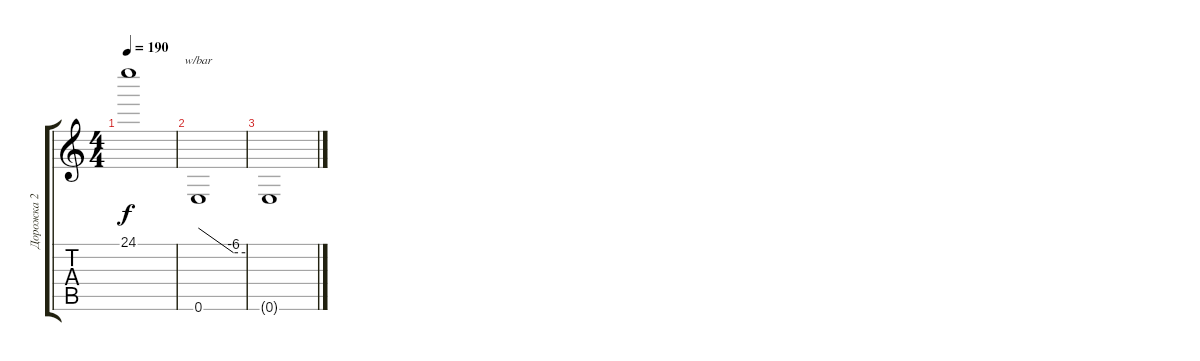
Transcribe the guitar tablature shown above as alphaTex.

\track ("Дорожка 2" "Дорожка 2") {instrument distortionguitar}
\staff {score tabs}
\tuning (E4 B3 G3 D3 A2 E2) {hide}
\ts (4 4)
\tempo 190
\clef g2
\ks c
24.1{t}.1{dy f} |
0.6.1{tbe (custom default 0 0 45 -24 60 -24)} |
0.6{t}.1
